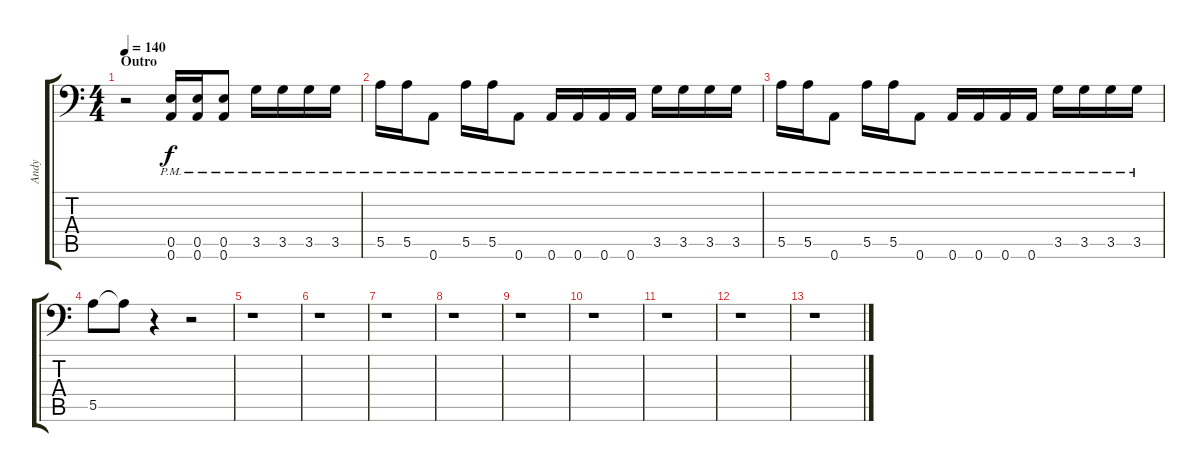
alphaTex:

\track ("Andy" "Andy") {instrument distortionguitar}
\staff {score tabs}
\tuning (B3 Gb3 D3 A2 E2 A1) {hide}
\ts (4 4)
\section ("" "Outro")
\tempo 140
\clef f4
\ks c
r.2{dy f} (0.5{pm} 0.6{pm}).16 (0.5{pm} 0.6{pm}).16 (0.5{pm} 0.6{pm}).8 3.5{pm}.16 3.5{pm}.16 3.5{pm}.16 3.5{pm}.16 |
5.5{pm}.16 5.5{pm}.16 0.6{pm}.8 5.5{pm}.16 5.5{pm}.16 0.6{pm}.8 0.6{pm}.16 0.6{pm}.16 0.6{pm}.16 0.6{pm}.16 3.5{pm}.16 3.5{pm}.16 3.5{pm}.16 3.5{pm}.16 |
5.5{pm}.16 5.5{pm}.16 0.6{pm}.8 5.5{pm}.16 5.5{pm}.16 0.6{pm}.8 0.6{pm}.16 0.6{pm}.16 0.6{pm}.16 0.6{pm}.16 3.5{pm}.16 3.5{pm}.16 3.5{pm}.16 3.5{pm}.16 |
5.5.8 5.5{t}.8 r.4 r.2 |
r.1 |
r.1 |
r.1 |
r.1 |
r.1 |
r.1 |
r.1 |
r.1 |
r.1
